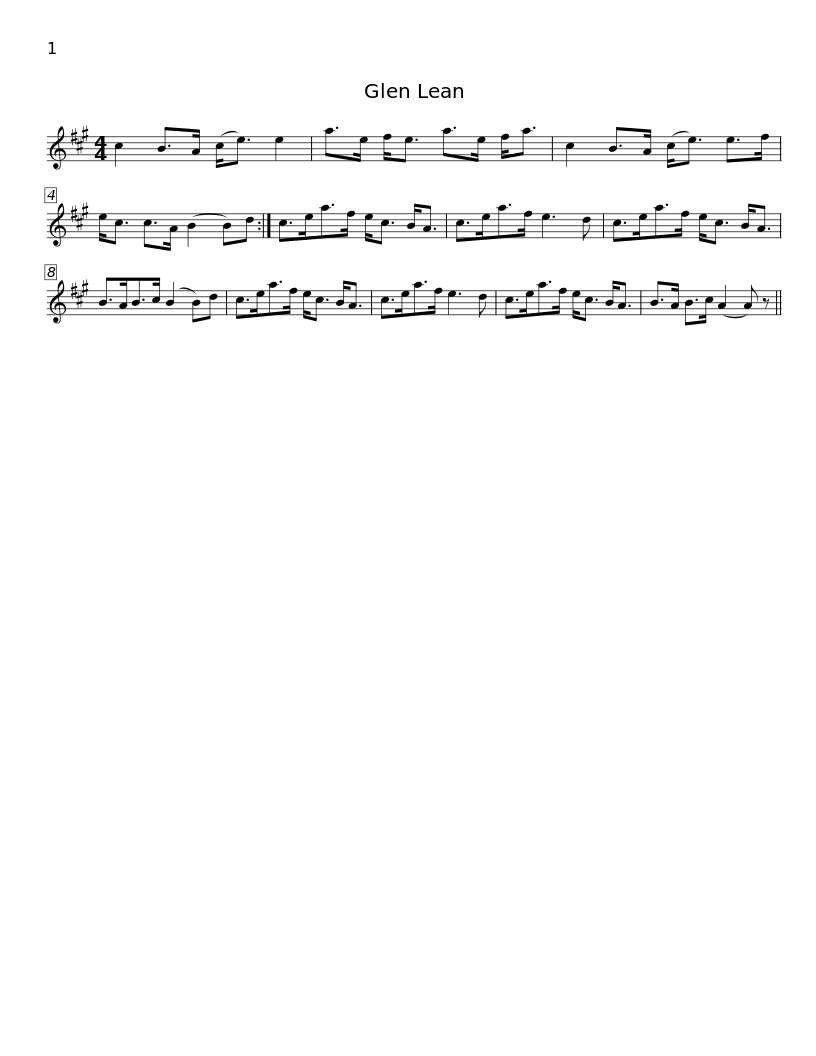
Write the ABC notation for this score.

X:1
L:1/8
M:4/4
I:linebreak $
K:A
V:1 treble
V:1
 c2 B>A (c<e) e2 | a>e f<e a>e f<a | c2 B>A (c<e) e>f | e<c c>A (B2 B)d :| c>ea>f e<c B<A |$ %5
 c>ea>f e3 d | c>ea>f e<c B<A | B>AB>c (B2 B)d | c>ea>f e<c B<A | c>ea>f e3 d |$ %10
 c>ea>f e<c B<A | B>A B>c (A2 A) z || %12
